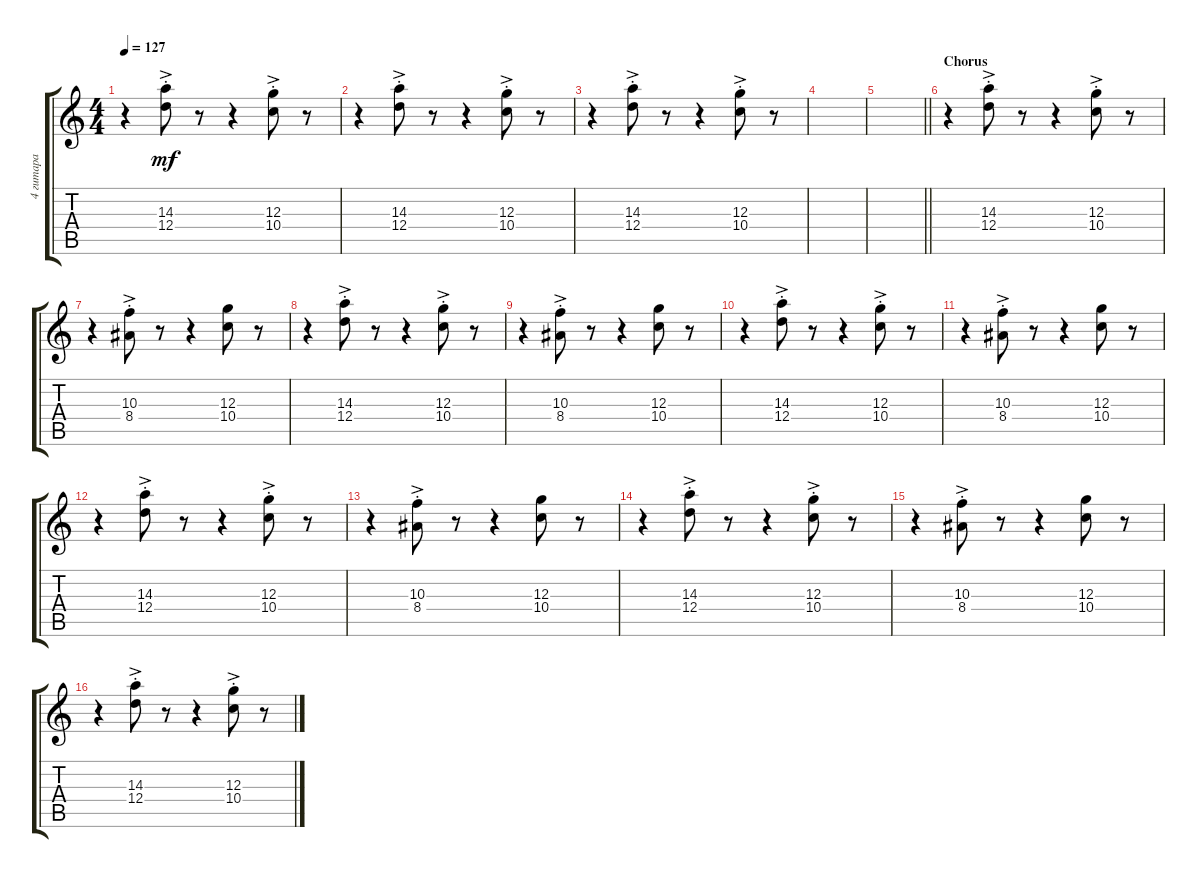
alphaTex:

\track ("4 гитара" "4 гитара") {instrument acousticguitarsteel}
\staff {score tabs}
\tuning (E4 B3 G3 D3 A2 E2) {hide}
\ts (4 4)
\tempo 127
\clef g2
\ks c
r.4{dy mf} (14.3{ac st} 12.4).8 r.8 r.4 (12.3{ac st} 10.4).8 r.8 |
r.4 (14.3{ac st} 12.4).8 r.8 r.4 (12.3{ac st} 10.4).8 r.8 |
r.4 (14.3{ac st} 12.4).8 r.8 r.4 (12.3{ac st} 10.4).8 r.8 |
|
\barLineRight lightlight
|
\section ("" "Chorus")
r.4 (14.3{ac st} 12.4).8 r.8 r.4 (12.3{ac st} 10.4).8 r.8 |
r.4 (10.3{ac st} 8.4).8 r.8 r.4 (12.3 10.4).8 r.8 |
r.4 (14.3{ac st} 12.4).8 r.8 r.4 (12.3{ac st} 10.4).8 r.8 |
r.4 (10.3{ac st} 8.4).8 r.8 r.4 (12.3 10.4).8 r.8 |
r.4 (14.3{ac st} 12.4).8 r.8 r.4 (12.3{ac st} 10.4).8 r.8 |
r.4 (10.3{ac st} 8.4).8 r.8 r.4 (12.3 10.4).8 r.8 |
r.4 (14.3{ac st} 12.4).8 r.8 r.4 (12.3{ac st} 10.4).8 r.8 |
r.4 (10.3{ac st} 8.4).8 r.8 r.4 (12.3 10.4).8 r.8 |
r.4 (14.3{ac st} 12.4).8 r.8 r.4 (12.3{ac st} 10.4).8 r.8 |
r.4 (10.3{ac st} 8.4).8 r.8 r.4 (12.3 10.4).8 r.8 |
r.4 (14.3{ac st} 12.4).8 r.8 r.4 (12.3{ac st} 10.4).8 r.8
